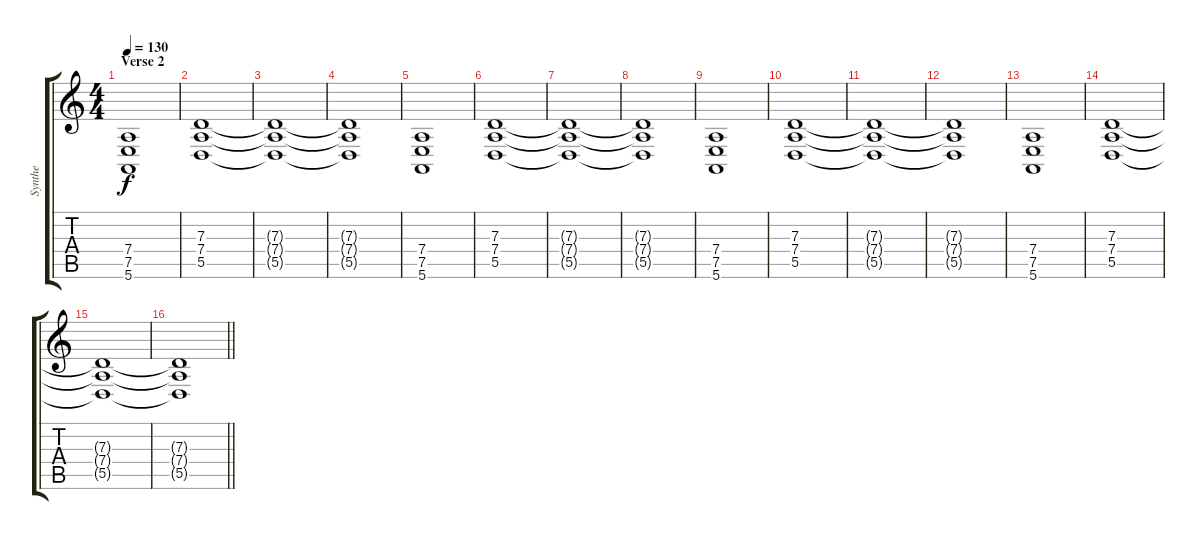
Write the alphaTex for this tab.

\track ("Synthe" "Synthe") {instrument stringensemble2}
\staff {score tabs}
\tuning (E4 B3 G3 D3 A2 E2) {hide}
\ts (4 4)
\section ("" "Verse 2")
\tempo 130
\clef g2
\ks c
(7.4 7.5 5.6).1{dy f} |
(7.3 7.4 5.5).1 |
(7.3{t} 7.4{t} 5.5{t}).1 |
(7.3{t} 7.4{t} 5.5{t}).1 |
(7.4 7.5 5.6).1 |
(7.3 7.4 5.5).1 |
(7.3{t} 7.4{t} 5.5{t}).1 |
(7.3{t} 7.4{t} 5.5{t}).1 |
(7.4 7.5 5.6).1 |
(7.3 7.4 5.5).1 |
(7.3{t} 7.4{t} 5.5{t}).1 |
(7.3{t} 7.4{t} 5.5{t}).1 |
(7.4 7.5 5.6).1 |
(7.3 7.4 5.5).1 |
(7.3{t} 7.4{t} 5.5{t}).1 |
\barLineRight lightlight
(7.3{t} 7.4{t} 5.5{t}).1
